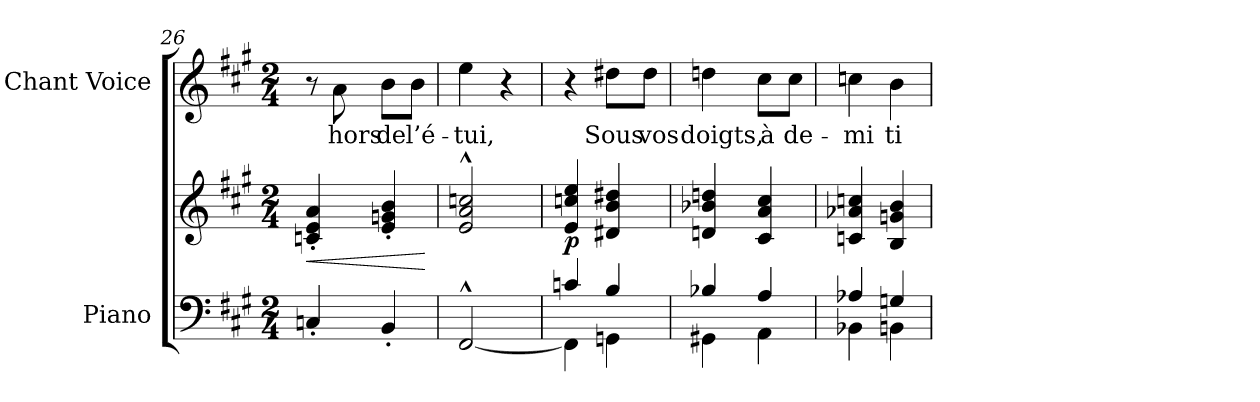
**kern	**kern	**dynam	**kern	**text
*part2	*part2	*part2	*part1	*part1
*staff3	*staff2	*staff2/3	*staff1	*staff1
*I"Piano	*	*	*I"Chant Voice	*
*I'Pno	*	*	*	*
*clefF4	*clefG2	*	*clefG2	*
*k[f#c#g#]	*k[f#c#g#]	*	*k[f#c#g#]	*
*M2/4	*M2/4	*	*M2/4	*
=26	=26	=26	=26	=26
!	!	!LO:HP:b	!	!
4Cn'/	4cn/'> 4e/'> 4a/'>	<	8r	.
!	!	!	!	!LO:LY:b
.	.	.	8a\	hors
!	!	!	!	!LO:LY:b
4BB'/	4e/'> 4gn/'> 4b/'>	.	8b\L	de
!	!	!	!	!LO:LY:b
.	.	.	8b\J	l’é-
.	.	[	.	.
=27	=27	=27	=27	=27
!	!	!	!	!LO:LY:b
[<2FF#^^/	2e/^^ 2a/^^ 2ccn/^^	.	4ee\	-tui,
.	.	.	4r	.
=28	=28	=28	=28	=28
*^	*	*	*	*
!	!	!	!LO:DY:b	!	!
4cn/	4FF#\]	4e/ 4ccn/ 4ee/	p	4r	.
!	!	!	!	!	!LO:LY:b
4B/	4GGn:\	4d#X/ 4b/ 4dd#X/	.	8dd#X\L	Sous
!	!	!	!	!	!LO:LY:b
.	.	.	.	8dd#\J	vos
=29	=29	=29	=29	=29	=29
!	!	!	!	!	!LO:LY:b
4B-X/	4GG#X\	4dn/ 4b-X/ 4ddn/	.	4ddn\	doigts,
!	!	!	!	!	!LO:LY:b
4A/	4AA\	4c#/ 4a/ 4cc#/	.	8cc#\L	à
!	!	!	!	!	!LO:LY:b
.	.	.	.	8cc#\J	de-
=30	=30	=30	=30	=30	=30
!	!	!	!	!	!LO:LY:b
4A-X/	4BB-X\	4cn/ 4a-X/ 4ccn/	.	4ccn\	-mi
!	!	!	!	!	!LO:LY:b
4Gn/	4BBn\	4B/ 4gn/ 4b/	.	4b\	ti-
*v	*v	*	*	*	*
=	=	=	=	=
*-	*-	*-	*-	*-
